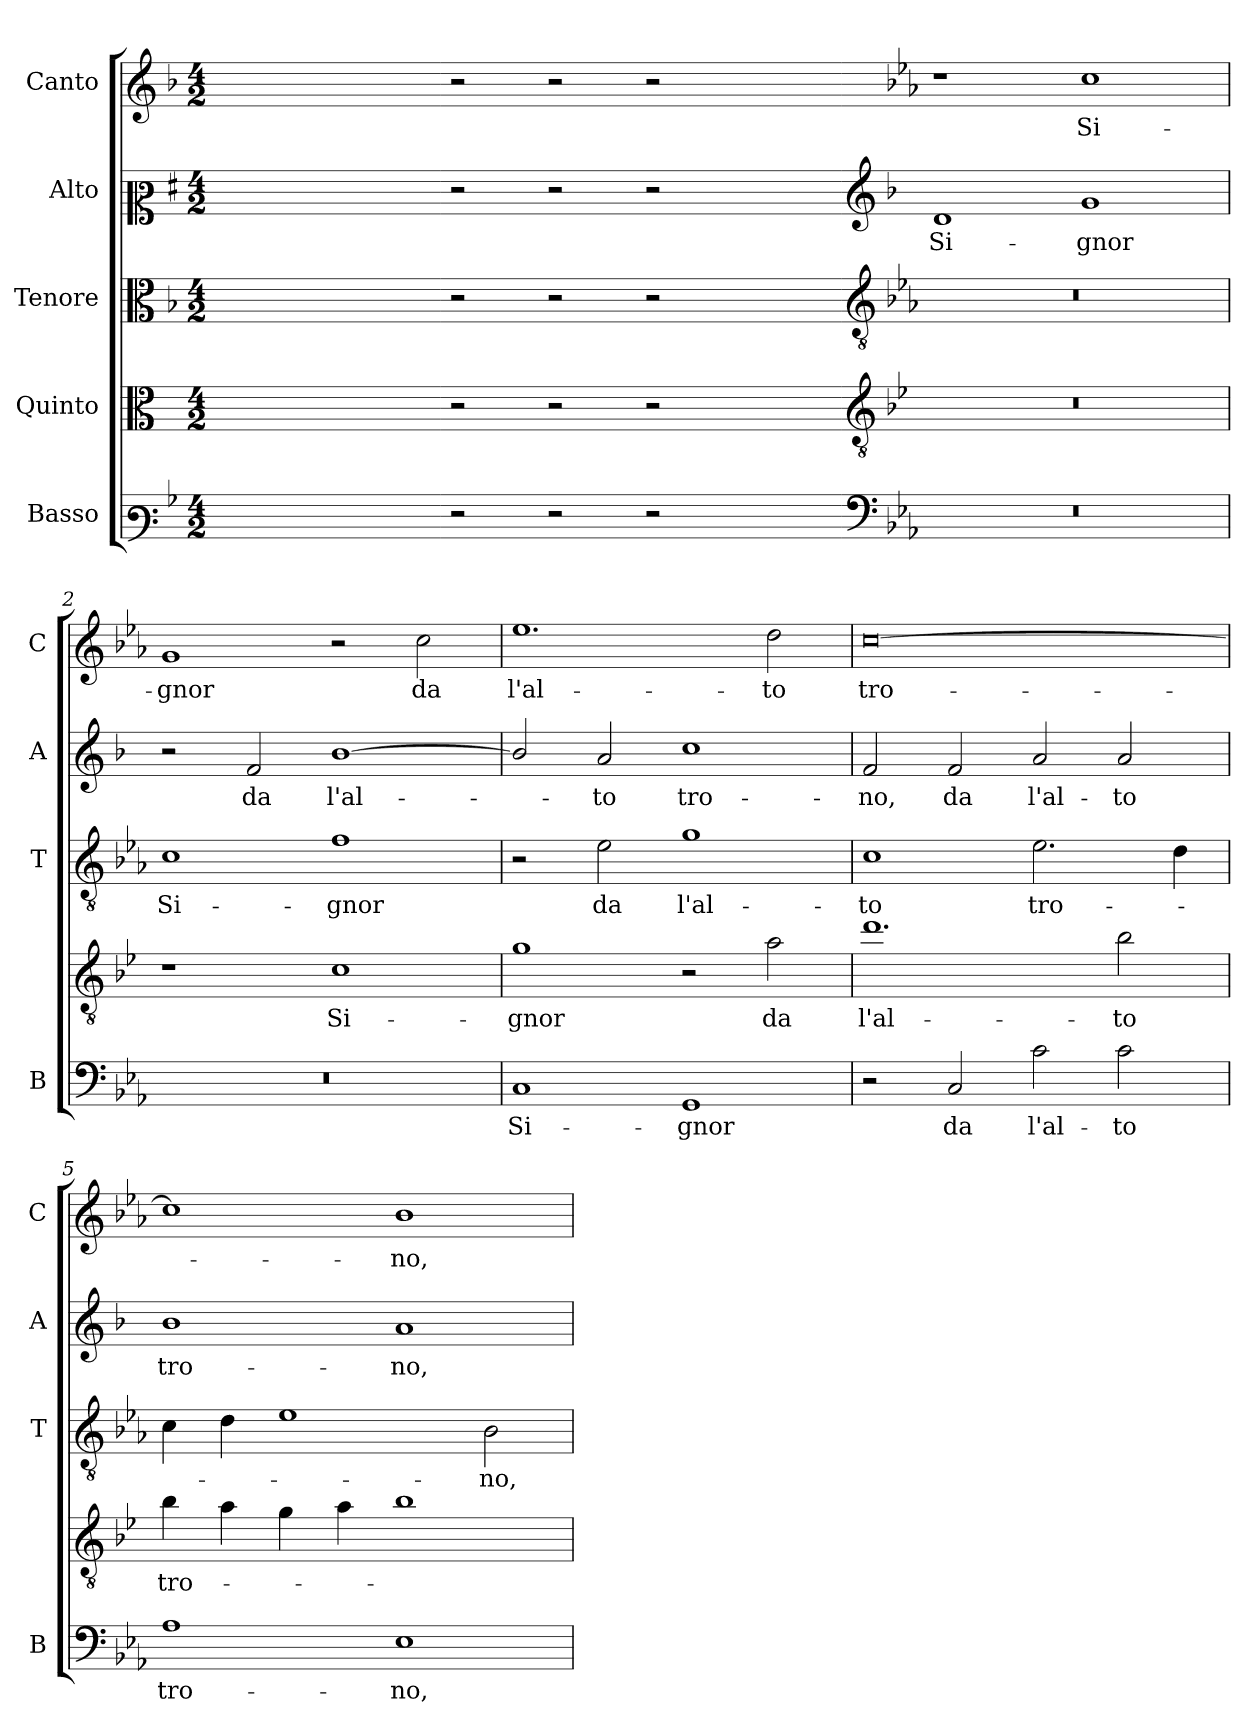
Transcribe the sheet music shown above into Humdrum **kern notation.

**kern	**text	**kern	**text	**kern	**text	**kern	**text	**kern	**text
*part5	*part5	*part4	*part4	*part3	*part3	*part2	*part2	*part1	*part1
*staff5	*staff5	*staff4	*staff4	*staff3	*staff3	*staff2	*staff2	*staff1	*staff1
*I"Basso	*	*I"Quinto	*	*I"Tenore	*	*I"Alto	*	*I"Canto	*
*I'B	*	*	*	*I'T	*	*I'A	*	*I'C	*
*clefF3	*	*clefC3	*	*clefC3	*	*clefC2	*	*clefG2	*
*	*	*ITrd4c7	*	*	*	*ITrd1c2	*	*	*
*k[b-]	*	*k[b-]	*	*k[b-]	*	*k[b-]	*	*k[b-]	*
*F:	*	*F:	*	*F:	*	*F:	*	*F:	*
*M4/2	*	*M4/2	*	*M4/2	*	*M4/2	*	*M4/2	*
=	=	=	=	=	=	=	=	=	=
0ryy	.	0ryy	.	0ryy	.	0ryy	.	0ryy	.
=1X-	=1X-	=1X-	=1X-	=1X-	=1X-	=1X-	=1X-	=1X-	=1X-
2r	.	2r	.	2r	.	2r	.	2r	.
2r	.	2r	.	2r	.	2r	.	2r	.
2r	.	2r	.	2r	.	2r	.	2r	.
2ryy	.	2ryy	.	2ryy	.	2ryy	.	2ryy	.
=1-	=1-	=1-	=1-	=1-	=1-	=1-	=1-	=1-	=1-
*clefF4	*	*clefGv2	*	*clefGv2	*	*clefG2	*	*	*
*k[b-e-a-]	*	*k[b-e-a-]	*	*k[b-e-a-]	*	*k[b-e-a-]	*	*k[b-e-a-]	*
*E-:	*	*E-:	*	*E-:	*	*E-:	*	*E-:	*
!	!	!	!	!	!	!	!LO:LY:b	!	!
0r	.	0r	.	0r	.	1c	Si-	1r	.
!	!	!	!	!	!	!	!LO:LY:b	!	!LO:LY:b
.	.	.	.	.	.	1f	-gnor	1cc	Si-
=2	=2	=2	=2	=2	=2	=2	=2	=2	=2
!	!	!	!	!	!LO:LY:b	!	!	!	!LO:LY:b
0r	.	1r	.	1c	Si-	2r	.	1g	-gnor
!	!	!	!	!	!	!	!LO:LY:b	!	!
.	.	.	.	.	.	2e-/	da	.	.
!	!	!	!LO:LY:b	!	!LO:LY:b	!	!LO:LY:b	!	!
.	.	1F	Si-	1f	-gnor	[1a-	l'al-	2r	.
!	!	!	!	!	!	!	!	!	!LO:LY:b
.	.	.	.	.	.	.	.	2cc\	da
=3	=3	=3	=3	=3	=3	=3	=3	=3	=3
!	!LO:LY:b	!	!LO:LY:b	!	!	!	!	!	!LO:LY:b
1C	Si-	1c	-gnor	2r	.	2a-/]	.	1.ee-	l'al-
!	!	!	!	!	!LO:LY:b	!	!LO:LY:b	!	!
.	.	.	.	2e-\	da	2g/	-to	.	.
!	!LO:LY:b	!	!	!	!LO:LY:b	!	!LO:LY:b	!	!
1GG	-gnor	2r	.	1g	l'al-	1b-	tro-	.	.
!	!	!	!LO:LY:b	!	!	!	!	!	!LO:LY:b
.	.	2d\	da	.	.	.	.	2dd\	-to
=4	=4	=4	=4	=4	=4	=4	=4	=4	=4
!	!	!	!LO:LY:b	!	!LO:LY:b	!	!LO:LY:b	!	!LO:LY:b
2r	.	1.g	l'al-	1c	-to	2e-/	-no,	[0cc	tro-
!	!LO:LY:b	!	!	!	!	!	!LO:LY:b	!	!
2C/	da	.	.	.	.	2e-/	da	.	.
!	!LO:LY:b	!	!	!	!LO:LY:b	!	!LO:LY:b	!	!
2c\	l'al-	.	.	2.e-\	tro-	2g/	l'al-	.	.
!	!LO:LY:b	!	!LO:LY:b	!	!	!	!LO:LY:b	!	!
2c\	-to	2e-\	-to	.	.	2g/	-to	.	.
.	.	.	.	4d\	.	.	.	.	.
!!LO:LB:g=z
=5	=5	=5	=5	=5	=5	=5	=5	=5	=5
!	!LO:LY:b	!	!LO:LY:b	!	!	!	!LO:LY:b	!	!
1A-	tro-	4e-\	tro-	4c\	.	1a-	tro-	1cc]	.
.	.	4d\	.	4d\	.	.	.	.	.
.	.	4c\	.	1e-	.	.	.	.	.
.	.	4d\	.	.	.	.	.	.	.
!	!LO:LY:b	!	!	!	!	!	!LO:LY:b	!	!LO:LY:b
1E-	-no,	1e-	.	.	.	1g	-no,	1b-	-no,
!	!	!	!	!	!LO:LY:b	!	!	!	!
.	.	.	.	2B-\	-no,	.	.	.	.
=	=	=	=	=	=	=	=	=	=
*-	*-	*-	*-	*-	*-	*-	*-	*-	*-
